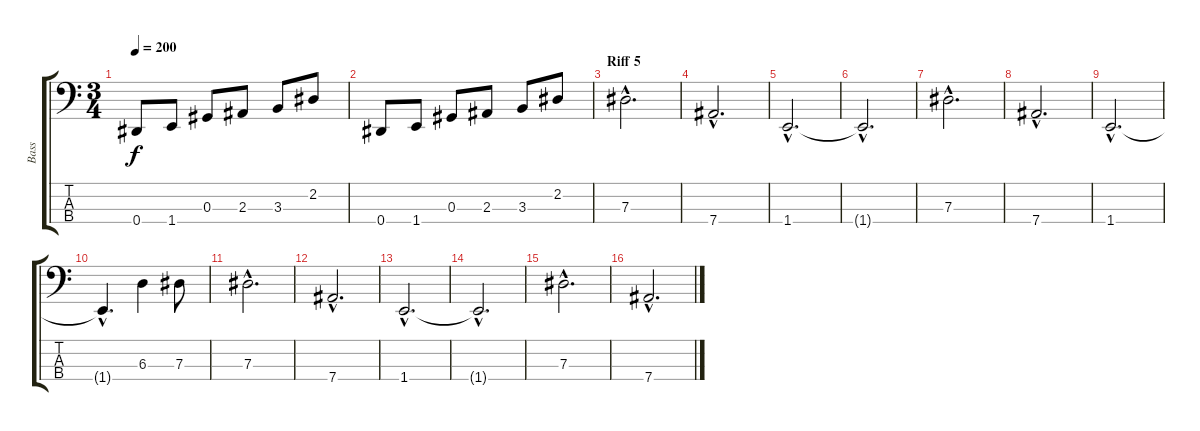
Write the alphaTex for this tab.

\track ("Bass" "Bass") {instrument electricbasspick}
\staff {score tabs}
\tuning (Gb2 Db2 Ab1 Eb1) {hide}
\ts (3 4)
\tempo 200
\clef f4
\ks c
0.4.8{dy f} 1.4.8 0.3.8 2.3.8 3.3.8 2.2.8 |
0.4.8 1.4.8 0.3.8 2.3.8 3.3.8 2.2.8 |
\section ("" "Riff 5")
7.3{hac}.2{d} |
7.4{hac}.2{d} |
1.4{hac}.2{d} |
1.4{hac t}.2{d} |
7.3{hac}.2{d} |
7.4{hac}.2{d} |
1.4{hac}.2{d} |
1.4{hac t}.4{d} 6.3.4 7.3.8 |
7.3{hac}.2{d} |
7.4{hac}.2{d} |
1.4{hac}.2{d} |
1.4{hac t}.2{d} |
7.3{hac}.2{d} |
7.4{hac}.2{d}
